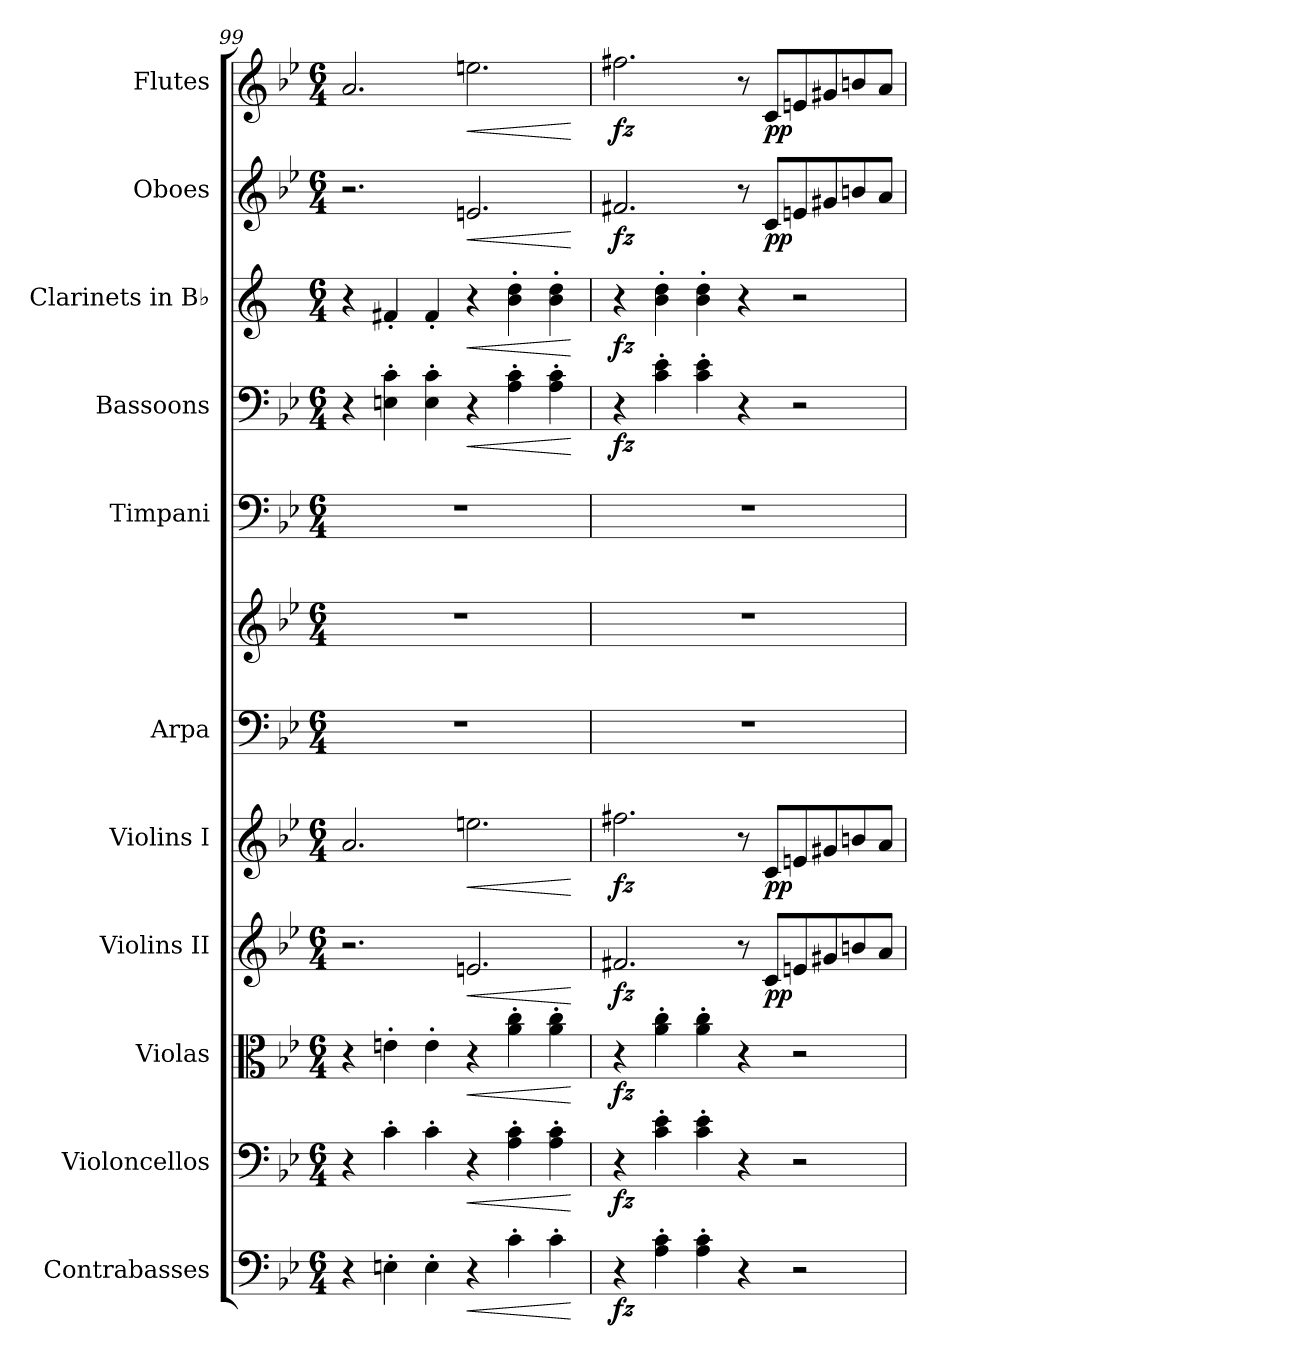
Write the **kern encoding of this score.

**kern	**dynam	**kern	**dynam	**kern	**dynam	**kern	**dynam	**kern	**dynam	**kern	**kern	**kern	**kern	**dynam	**kern	**dynam	**kern	**dynam	**kern	**dynam
*part11	*part11	*part10	*part10	*part9	*part9	*part8	*part8	*part7	*part7	*part6	*part6	*part5	*part4	*part4	*part3	*part3	*part2	*part2	*part1	*part1
*staff12	*staff12	*staff11	*staff11	*staff10	*staff10	*staff9	*staff9	*staff8	*staff8	*staff7	*staff6	*staff5	*staff4	*staff4	*staff3	*staff3	*staff2	*staff2	*staff1	*staff1
*I"Contrabasses	*	*I"Violoncellos	*	*I"Violas	*	*I"Violins II	*	*I"Violins I	*	*I"Arpa	*	*I"Timpani	*I"Bassoons	*	*I"Clarinets in B♭	*	*I"Oboes	*	*I"Flutes	*
*I'Cb.	*	*I'Vc.	*	*I'Vla.	*	*I'Vln. II	*	*I'Vln. I	*	*I'Arp.	*	*I'Timp.	*I'Bsn.	*	*	*	*I'Ob.	*	*I'Fl.	*
*clefF4	*	*clefF4	*	*clefC3	*	*clefG2	*	*clefG2	*	*clefF4	*clefG2	*clefF4	*clefF4	*	*clefG2	*	*clefG2	*	*clefG2	*
*ITrd7c12	*	*	*	*	*	*	*	*	*	*	*	*	*	*	*ITrd1c2	*	*	*	*	*
*k[b-e-]	*	*k[b-e-]	*	*k[b-e-]	*	*k[b-e-]	*	*k[b-e-]	*	*k[b-e-]	*k[b-e-]	*k[b-e-]	*k[b-e-]	*	*k[b-e-]	*	*k[b-e-]	*	*k[b-e-]	*
*M6/4	*	*M6/4	*	*M6/4	*	*M6/4	*	*M6/4	*	*M6/4	*M6/4	*M6/4	*M6/4	*	*M6/4	*	*M6/4	*	*M6/4	*
=99	=99	=99	=99	=99	=99	=99	=99	=99	=99	=99	=99	=99	=99	=99	=99	=99	=99	=99	=99	=99
4r	.	4r	.	4r	.	2.r	.	2.a/	.	1.r	1.r	1.r	4r	.	4r	.	2.r	.	2.a/	.
4EEn'\	.	4c'\	.	4en'\	.	.	.	.	.	.	.	.	4En\' 4c\'	.	4en'/	.	.	.	.	.
4EE'\	.	4c'\	.	4e'\	.	.	.	.	.	.	.	.	4E\' 4c\'	.	4e'/	.	.	.	.	.
!	!LO:HP:b	!	!LO:HP:b	!	!LO:HP:b	!	!LO:HP:b	!	!LO:HP:b	!	!	!	!	!LO:HP:b	!	!LO:HP:b	!	!LO:HP:b	!	!LO:HP:b
4r	<	4r	<	4r	<	2.en/	<	2.een\	<	.	.	.	4r	<	4r	<	2.en/	<	2.een\	<
4C'\	.	4A\' 4c\'	.	4a\' 4cc\'	.	.	.	.	.	.	.	.	4A\' 4c\'	.	4a\' 4cc\'	.	.	.	.	.
4C'\	.	4A\' 4c\'	.	4a\' 4cc\'	.	.	.	.	.	.	.	.	4A\' 4c\'	.	4a\' 4cc\'	.	.	.	.	.
.	[	.	[	.	[	.	[	.	[	.	.	.	.	[	.	[	.	[	.	[
=100	=100	=100	=100	=100	=100	=100	=100	=100	=100	=100	=100	=100	=100	=100	=100	=100	=100	=100	=100	=100
!	!LO:DY:b	!	!LO:DY:b	!	!LO:DY:b	!	!LO:DY:b	!	!LO:DY:b	!	!	!	!	!LO:DY:b	!	!LO:DY:b	!	!LO:DY:b	!	!LO:DY:b
4r	fz	4r	fz	4r	fz	2.f#X/	fz	2.ff#X\	fz	1.r	1.r	1.r	4r	fz	4r	fz	2.f#X/	fz	2.ff#X\	fz
4AA\' 4C\'	.	4c\' 4e-\'	.	4a\' 4cc\'	.	.	.	.	.	.	.	.	4c\' 4e-\'	.	4a\' 4cc\'	.	.	.	.	.
4AA\' 4C\'	.	4c\' 4e-\'	.	4a\' 4cc\'	.	.	.	.	.	.	.	.	4c\' 4e-\'	.	4a\' 4cc\'	.	.	.	.	.
4r	.	4r	.	4r	.	8r	.	8r	.	.	.	.	4r	.	4r	.	8r	.	8r	.
!	!	!	!	!	!	!	!LO:DY:b	!	!LO:DY:b	!	!	!	!	!	!	!	!	!LO:DY:b	!	!LO:DY:b
.	.	.	.	.	.	8c/L	pp	8c/L	pp	.	.	.	.	.	.	.	8c/L	pp	8c/L	pp
2r	.	2r	.	2r	.	8en/	.	8en/	.	.	.	.	2r	.	2r	.	8en/	.	8en/	.
.	.	.	.	.	.	8g#X/	.	8g#X/	.	.	.	.	.	.	.	.	8g#X/	.	8g#X/	.
.	.	.	.	.	.	8bn/	.	8bn/	.	.	.	.	.	.	.	.	8bn/	.	8bn/	.
.	.	.	.	.	.	8a/J	.	8a/J	.	.	.	.	.	.	.	.	8a/J	.	8a/J	.
=	=	=	=	=	=	=	=	=	=	=	=	=	=	=	=	=	=	=	=	=
*-	*-	*-	*-	*-	*-	*-	*-	*-	*-	*-	*-	*-	*-	*-	*-	*-	*-	*-	*-	*-
